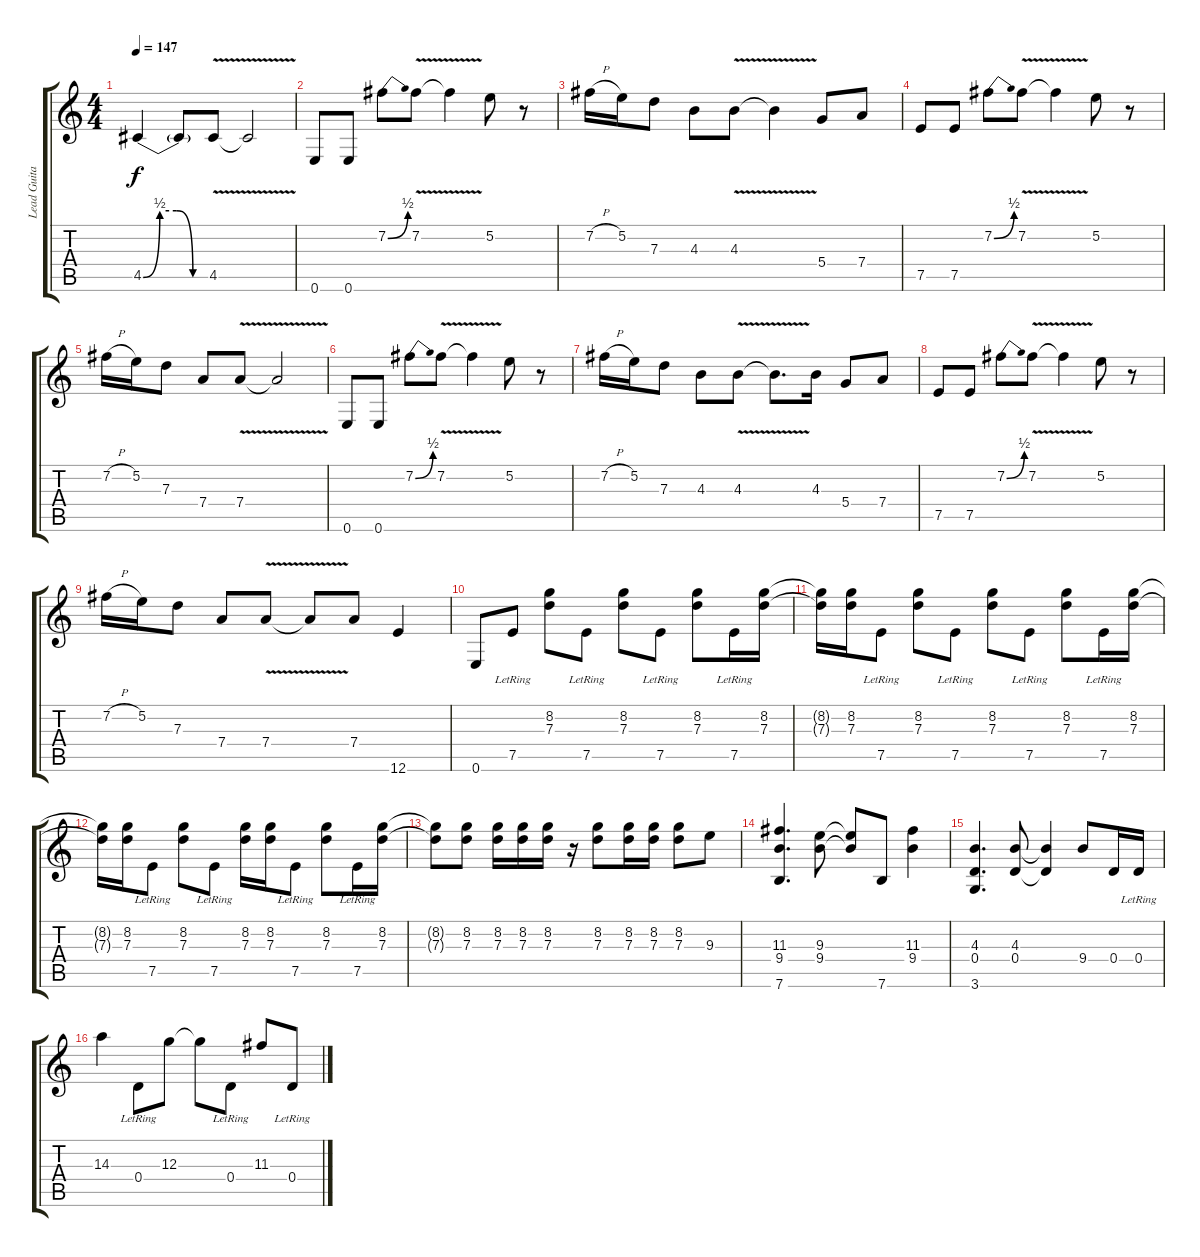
\track ("Lead Guitar" "Lead Guita") {instrument overdrivenguitar}
\staff {score tabs}
\tuning (E4 B3 G3 D3 A2 E2) {hide}
\ts (4 4)
\tempo 147
\clef g2
\ks c
4.5{be (custom 0 0 15 2 30 2 45 0 60 0)}.4{dy f} 4.5{t}.8 4.5{v}.8 4.5{t}.2 |
0.6.8 0.6.8 7.2{be (bend 0 0 60 2)}.8 7.2{v}.8 7.2{t}.4 5.2.8 r.8 |
7.2{h}.16 5.2.16 7.3.8 4.3.8 4.3{v}.8 4.3{t}.4 5.4.8 7.4.8 |
7.5.8 7.5.8 7.2{be (bend 0 0 60 2)}.8 7.2{v}.8 7.2{t}.4 5.2.8 r.8 |
7.2{h}.16 5.2.16 7.3.8 7.4.8 7.4{v}.8 7.4{t}.2 |
0.6.8 0.6.8 7.2{be (bend 0 0 60 2)}.8 7.2{v}.8 7.2{t}.4 5.2.8 r.8 |
7.2{h}.16 5.2.16 7.3.8 4.3.8 4.3{v}.8 4.3{t}.8{d} 4.3.16 5.4.8 7.4.8 |
7.5.8 7.5.8 7.2{be (bend 0 0 60 2)}.8 7.2{v}.8 7.2{t}.4 5.2.8 r.8 |
7.2{h}.16 5.2.16 7.3.8 7.4.8 7.4{v}.8 7.4{t}.8 7.4.8 12.6.4 |
0.6.8 7.5{lr}.8 (8.2 7.3).8 7.5{lr}.8 (8.2 7.3).8 7.5{lr}.8 (8.2 7.3).8 7.5{lr}.16 (8.2 7.3).16 |
(8.2{t} 7.3{t}).16 (8.2 7.3).16 7.5{lr}.8 (8.2 7.3).8 7.5{lr}.8 (8.2 7.3).8 7.5{lr}.8 (8.2 7.3).8 7.5{lr}.16 (8.2 7.3).16 |
(8.2{t} 7.3{t}).16 (8.2 7.3).16 7.5{lr}.8 (8.2 7.3).8 7.5{lr}.8 (8.2 7.3).16 (8.2 7.3).16 7.5{lr}.8 (8.2 7.3).8 7.5{lr}.16 (8.2 7.3).16 |
(8.2{t} 7.3{t}).8 (8.2 7.3).8 (8.2 7.3).16 (8.2 7.3).16 (8.2 7.3).16 r.16 (8.2 7.3).8 (8.2 7.3).16 (8.2 7.3).16 (8.2 7.3).8 9.3.8 |
(11.3 9.4 7.6).4{d balance 12} (9.3 9.4).8 (9.3{t} 9.4{t}).8 7.6.8 (11.3 9.4).4 |
(4.3 0.4 3.6).4{d} (4.3 0.4).8 (4.3{t} 0.4{t}).4 9.4.8 0.4.16 0.4{lr}.16 |
14.3.4 0.4{lr}.8 12.3.8 12.3{t}.8 0.4{lr}.8 11.3.8 0.4{lr}.8
